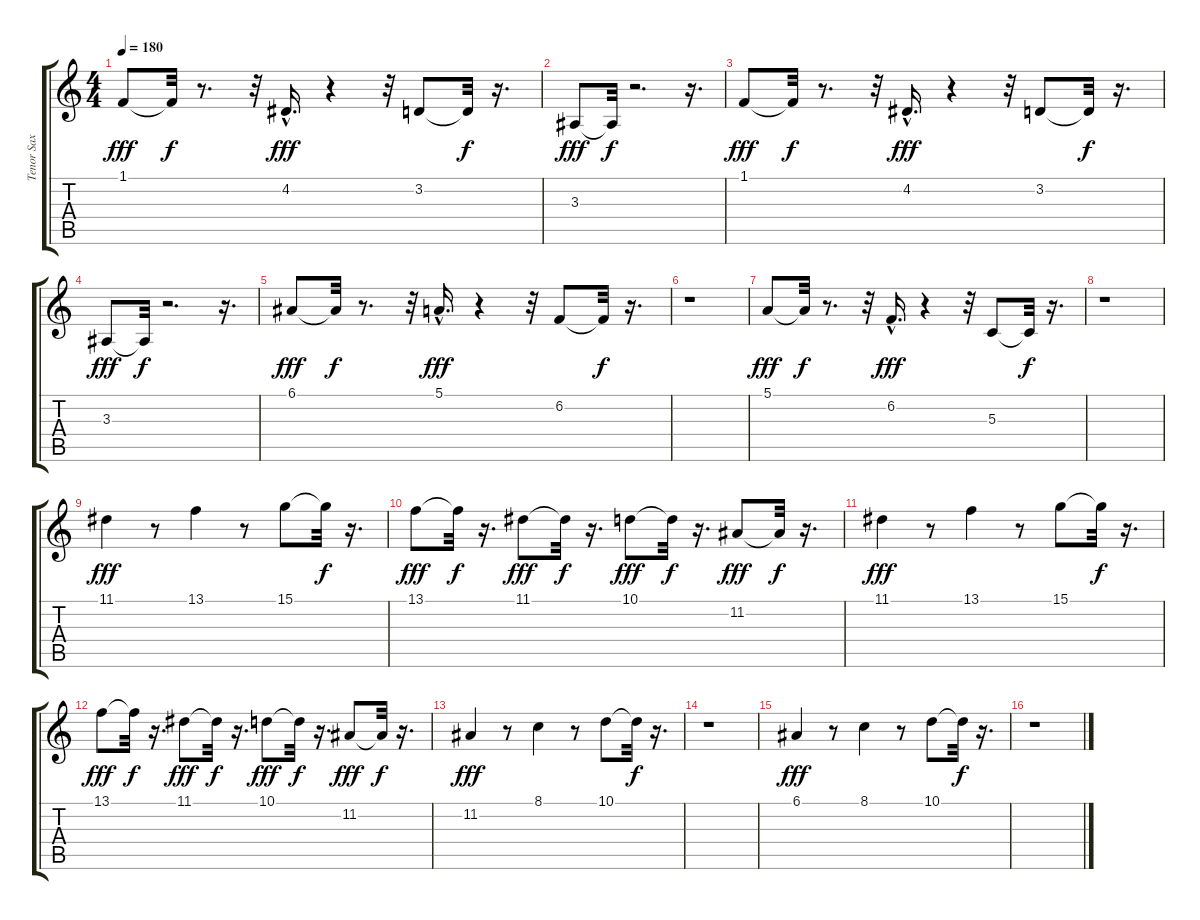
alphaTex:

\track ("Tenor Sax" "Tenor Sax") {instrument tenorsax}
\staff {score tabs}
\tuning (E4 B3 G3 D3 A2 E2) {hide}
\ts (4 4)
\tempo 180
\clef g2
\ks c
1.1.8{dy fff} 1.1{t}.32{dy f} r.8{d} r.32 4.2{hac}.16{d dy fff} r.4 r.32 3.2.8 3.2{t}.32{dy f} r.16{d} |
3.3.8{dy fff} 3.3{t}.32{dy f} r.2{d} r.16{d} |
1.1.8{dy fff} 1.1{t}.32{dy f} r.8{d} r.32 4.2{hac}.16{d dy fff} r.4 r.32 3.2.8 3.2{t}.32{dy f} r.16{d} |
3.3.8{dy fff} 3.3{t}.32{dy f} r.2{d} r.16{d} |
6.1.8{dy fff} 6.1{t}.32{dy f} r.8{d} r.32 5.1{hac}.16{d dy fff} r.4 r.32 6.2.8 6.2{t}.32{dy f} r.16{d} |
r.1 |
5.1.8{dy fff} 5.1{t}.32{dy f} r.8{d} r.32 6.2{hac}.16{d dy fff} r.4 r.32 5.3.8 5.3{t}.32{dy f} r.16{d} |
r.1 |
11.1.4{dy fff} r.8 13.1.4 r.8 15.1.8 15.1{t}.32{dy f} r.16{d} |
13.1.8{dy fff} 13.1{t}.32{dy f} r.16{d} 11.1.8{dy fff} 11.1{t}.32{dy f} r.16{d} 10.1.8{dy fff} 10.1{t}.32{dy f} r.16{d} 11.2.8{dy fff} 11.2{t}.32{dy f} r.16{d} |
11.1.4{dy fff} r.8 13.1.4 r.8 15.1.8 15.1{t}.32{dy f} r.16{d} |
13.1.8{dy fff} 13.1{t}.32{dy f} r.16{d} 11.1.8{dy fff} 11.1{t}.32{dy f} r.16{d} 10.1.8{dy fff} 10.1{t}.32{dy f} r.16{d} 11.2.8{dy fff} 11.2{t}.32{dy f} r.16{d} |
11.2.4{dy fff} r.8 8.1.4 r.8 10.1.8 10.1{t}.32{dy f} r.16{d} |
r.1 |
6.1.4{dy fff} r.8 8.1.4 r.8 10.1.8 10.1{t}.32{dy f} r.16{d} |
r.1
